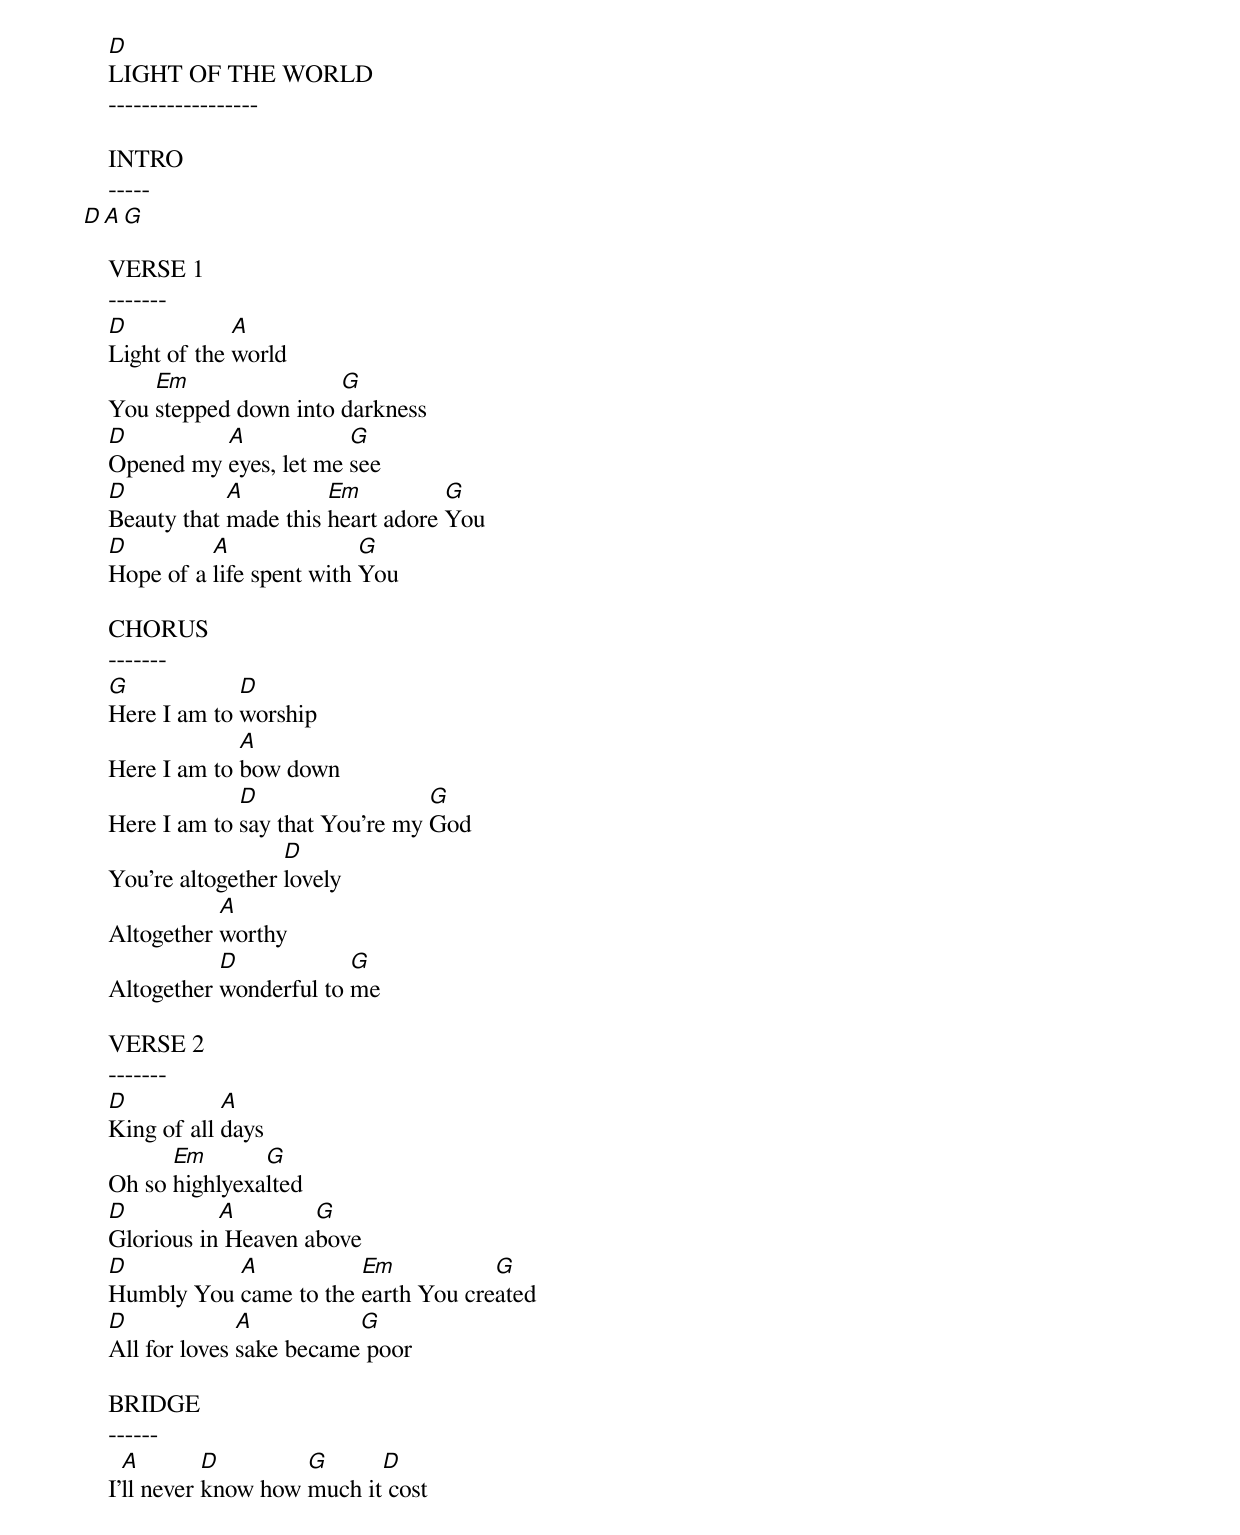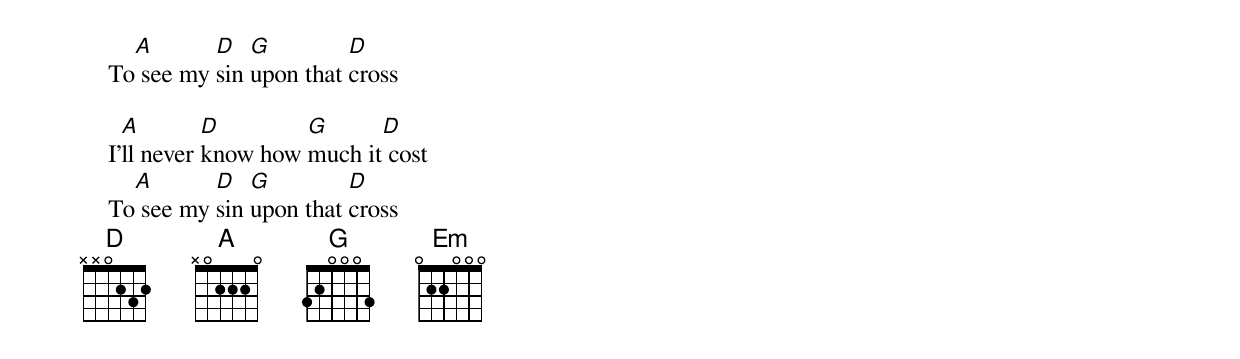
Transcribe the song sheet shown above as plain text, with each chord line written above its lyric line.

    D
    LIGHT OF THE WORLD
    ------------------

    INTRO
    -----
    D    A    G

    VERSE 1
    -------
    D            A
    Light of the world
        Em                G
    You stepped down into darkness
    D         A            G
    Opened my eyes, let me see
    D           A         Em          G
    Beauty that made this heart adore You
    D         A               G
    Hope of a life spent with You

    CHORUS
    -------
    G            D
    Here I am to worship
                 A
    Here I am to bow down
                 D                  G
    Here I am to say that You're my God
                      D
    You're altogether lovely
               A
    Altogether worthy
               D            G
    Altogether wonderful to me

    VERSE 2
    -------
    D           A
    King of all days
          Em       G
    Oh so highlyexalted
    D          A        G
    Glorious in Heaven above
    D          A           Em           G
    Humbly You came to the earth You created
    D             A          G
    All for loves sake became poor

    BRIDGE
    ------
      A        D        G      D
    I'll never know how much it cost
      A       D   G         D
    To see my sin upon that cross

      A        D        G      D
    I'll never know how much it cost
      A       D   G         D
    To see my sin upon that cross
